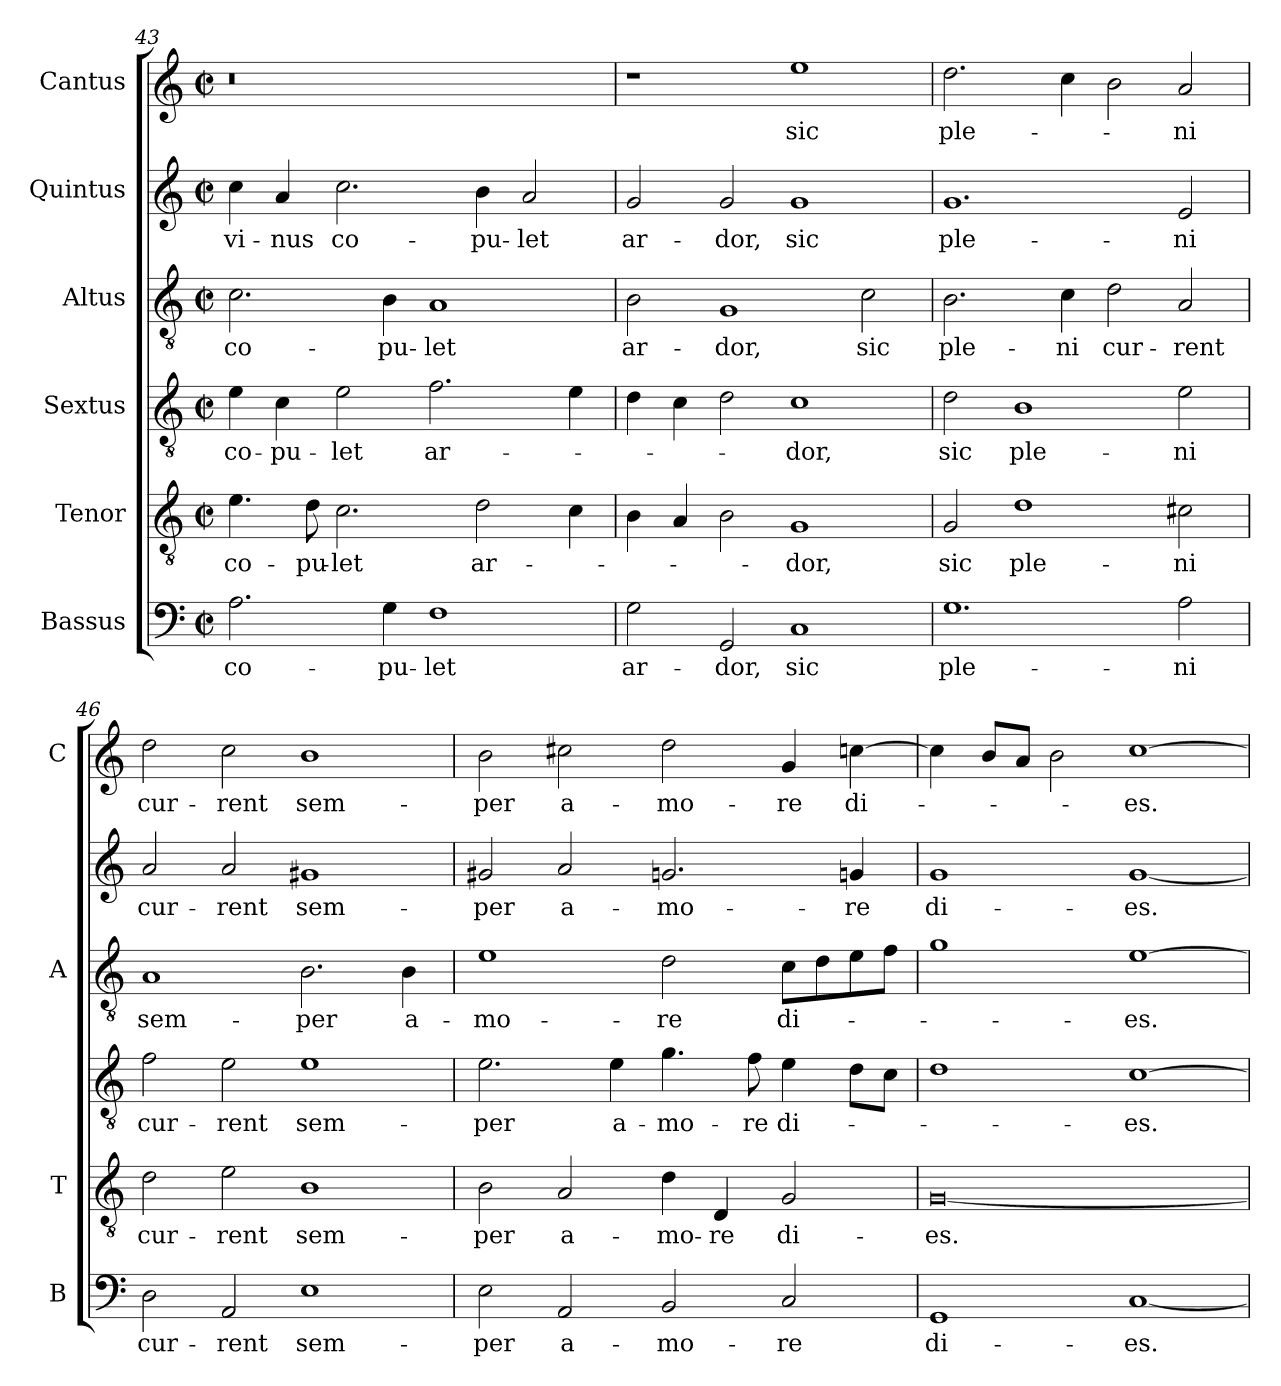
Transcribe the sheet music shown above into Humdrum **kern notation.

**kern	**text	**kern	**text	**kern	**text	**kern	**text	**kern	**text	**kern	**text
*part6	*part6	*part5	*part5	*part4	*part4	*part3	*part3	*part2	*part2	*part1	*part1
*staff6	*staff6	*staff5	*staff5	*staff4	*staff4	*staff3	*staff3	*staff2	*staff2	*staff1	*staff1
*I"Bassus	*	*I"Tenor	*	*I"Sextus	*	*I"Altus	*	*I"Quintus	*	*I"Cantus	*
*I'B	*	*I'T	*	*	*	*I'A	*	*	*	*I'C	*
*clefF4	*	*clefGv2	*	*clefGv2	*	*clefGv2	*	*clefG2	*	*clefG2	*
*k[]	*	*k[]	*	*k[]	*	*k[]	*	*k[]	*	*k[]	*
*C:	*	*C:	*	*C:	*	*C:	*	*C:	*	*C:	*
*M2/2	*	*M2/2	*	*M2/2	*	*M2/2	*	*M2/2	*	*M2/2	*
*met(c|)	*	*met(c|)	*	*met(c|)	*	*met(c|)	*	*met(c|)	*	*met(c|)	*
=43	=43	=43	=43	=43	=43	=43	=43	=43	=43	=43	=43
2.A\	co-	4.e\	co-	4e\	co-	2.c\	co-	4cc\	-vi-	0r	.
.	.	.	.	4c\	-pu-	.	.	4a/	-nus	.	.
.	.	8d\	-pu-	.	.	.	.	.	.	.	.
.	.	2.c\	-let	2e\	-let	.	.	2.cc\	co-	.	.
4G\	-pu-	.	.	.	.	4B\	-pu-	.	.	.	.
1F	-let	.	.	2.f\	ar-	1A	-let	.	.	.	.
.	.	2d\	ar-	.	.	.	.	4b\	-pu-	.	.
.	.	.	.	.	.	.	.	2a/	-let	.	.
.	.	4c\	.	4e\	.	.	.	.	.	.	.
=44	=44	=44	=44	=44	=44	=44	=44	=44	=44	=44	=44
2G\	ar-	4B\	.	4d\	.	2B\	ar-	2g/	ar-	1r	.
.	.	4A/	.	4c\	.	.	.	.	.	.	.
2GG/	-dor,	2B\	.	2d\	.	1G	-dor,	2g/	-dor,	.	.
1C	sic	1G	-dor,	1c	-dor,	.	.	1g	sic	1ee	sic
.	.	.	.	.	.	2c\	sic	.	.	.	.
=45	=45	=45	=45	=45	=45	=45	=45	=45	=45	=45	=45
1.G	ple-	2G/	sic	2d\	sic	2.B\	ple-	1.g	ple-	2.dd\	ple-
.	.	1d	ple-	1B	ple-	.	.	.	.	.	.
.	.	.	.	.	.	4c\	-ni	.	.	4cc\	.
.	.	.	.	.	.	2d\	cur-	.	.	2b\	.
2A\	-ni	2c#X\	-ni	2e\	-ni	2A/	-rent	2e/	-ni	2a/	-ni
!!LO:PB:g=z
=46	=46	=46	=46	=46	=46	=46	=46	=46	=46	=46	=46
2D\	cur-	2d\	cur-	2f\	cur-	1A	sem-	2a/	cur-	2dd\	cur-
2AA/	-rent	2e\	-rent	2e\	-rent	.	.	2a/	-rent	2cc\	-rent
1E	sem-	1B	sem-	1e	sem-	2.B\	-per	1g#X	sem-	1b	sem-
.	.	.	.	.	.	4B\	a-	.	.	.	.
=47	=47	=47	=47	=47	=47	=47	=47	=47	=47	=47	=47
2E\	-per	2B\	-per	2.e\	-per	1e	-mo-	2g#X/	-per	2b\	-per
2AA/	a-	2A/	a-	.	.	.	.	2a/	a-	2cc#X\	a-
.	.	.	.	4e\	a-	.	.	.	.	.	.
2BB/	-mo-	4d\	-mo-	4.g\	-mo-	2d\	-re	2.gn/	-mo-	2dd\	-mo-
.	.	4D/	-re	.	.	.	.	.	.	.	.
.	.	.	.	8f\	-re	.	.	.	.	.	.
2C/	-re	2G/	di-	4e\	di-	8c\L	di-	.	.	4g/	-re
.	.	.	.	.	.	8d\	.	.	.	.	.
.	.	.	.	8d\L	.	8e\	.	4gn/	-re	[4ccn\	di-
.	.	.	.	8c\J	.	8f\J	.	.	.	.	.
=48	=48	=48	=48	=48	=48	=48	=48	=48	=48	=48	=48
1GG	di-	[0G	-es.	1d	.	1g	.	1g	di-	4cc\]	.
.	.	.	.	.	.	.	.	.	.	8b/L	.
.	.	.	.	.	.	.	.	.	.	8a/J	.
.	.	.	.	.	.	.	.	.	.	2b\	.
[1C	-es.	.	.	[1c	-es.	[1e	-es.	[1g	-es.	[1cc	-es.
=	=	=	=	=	=	=	=	=	=	=	=
*-	*-	*-	*-	*-	*-	*-	*-	*-	*-	*-	*-
